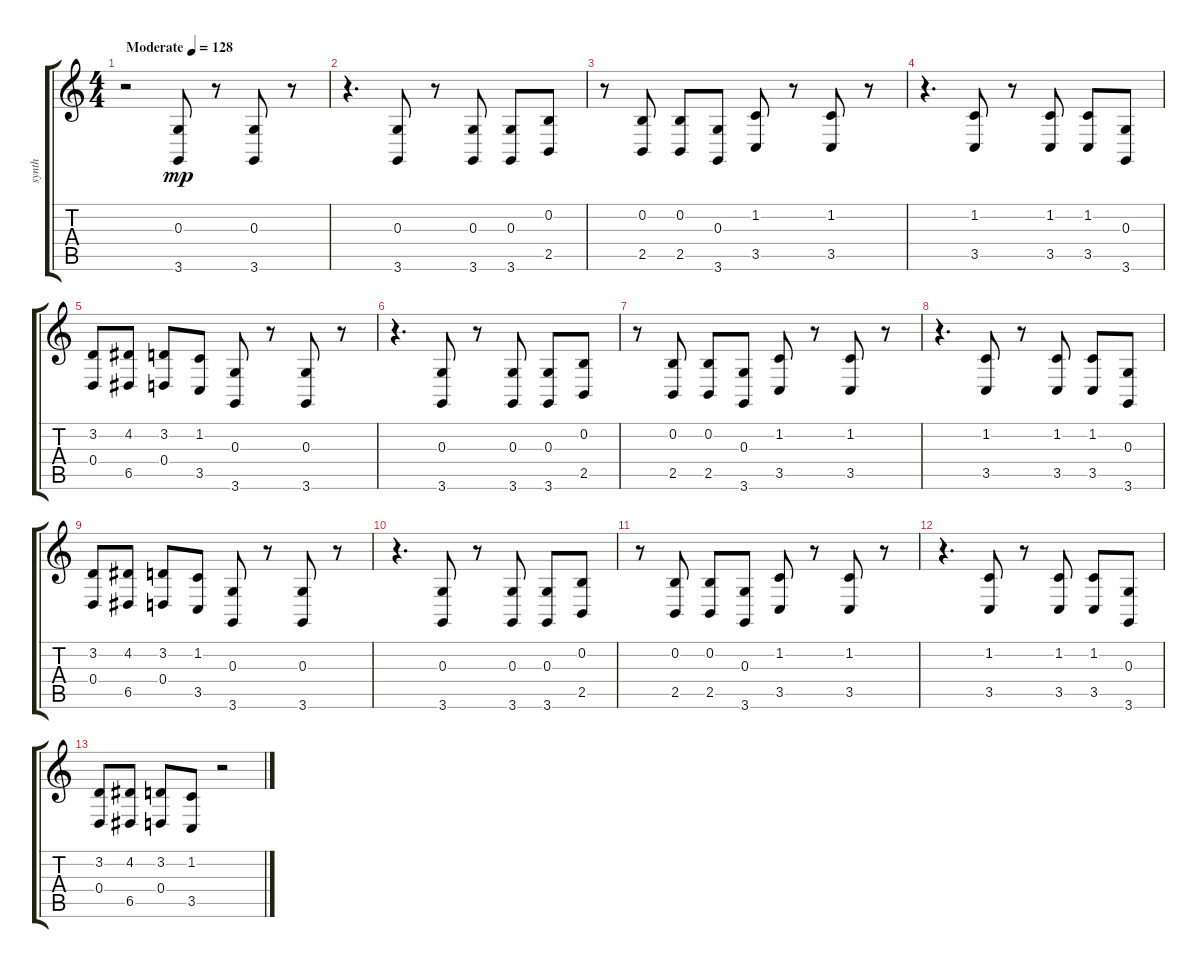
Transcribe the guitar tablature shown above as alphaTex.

\track ("synth" "synth") {instrument synthbrass1}
\staff {score tabs}
\tuning (E4 B3 G3 D3 A2 E2) {hide}
\ts (4 4)
\tempo (128 "Moderate")
\clef g2
\ks c
r.2{dy mp instrument synthbrass1} (0.3 3.6).8 r.8 (0.3 3.6).8 r.8 |
r.4{d} (0.3 3.6).8 r.8 (0.3 3.6).8 (0.3 3.6).8 (0.2 2.5).8 |
r.8 (0.2 2.5).8 (0.2 2.5).8 (0.3 3.6).8 (1.2 3.5).8 r.8 (1.2 3.5).8 r.8 |
r.4{d} (1.2 3.5).8 r.8 (1.2 3.5).8 (1.2 3.5).8 (0.3 3.6).8 |
(3.2 0.4).8 (4.2 6.5).8 (3.2 0.4).8 (1.2 3.5).8 (0.3 3.6).8 r.8 (0.3 3.6).8 r.8 |
r.4{d} (0.3 3.6).8 r.8 (0.3 3.6).8 (0.3 3.6).8 (0.2 2.5).8 |
r.8 (0.2 2.5).8 (0.2 2.5).8 (0.3 3.6).8 (1.2 3.5).8 r.8 (1.2 3.5).8 r.8 |
r.4{d} (1.2 3.5).8 r.8 (1.2 3.5).8 (1.2 3.5).8 (0.3 3.6).8 |
(3.2 0.4).8 (4.2 6.5).8 (3.2 0.4).8 (1.2 3.5).8 (0.3 3.6).8 r.8 (0.3 3.6).8 r.8 |
r.4{d} (0.3 3.6).8 r.8 (0.3 3.6).8 (0.3 3.6).8 (0.2 2.5).8 |
r.8 (0.2 2.5).8 (0.2 2.5).8 (0.3 3.6).8 (1.2 3.5).8 r.8 (1.2 3.5).8 r.8 |
r.4{d} (1.2 3.5).8 r.8 (1.2 3.5).8 (1.2 3.5).8 (0.3 3.6).8 |
(3.2 0.4).8 (4.2 6.5).8 (3.2 0.4).8 (1.2 3.5).8 r.2
